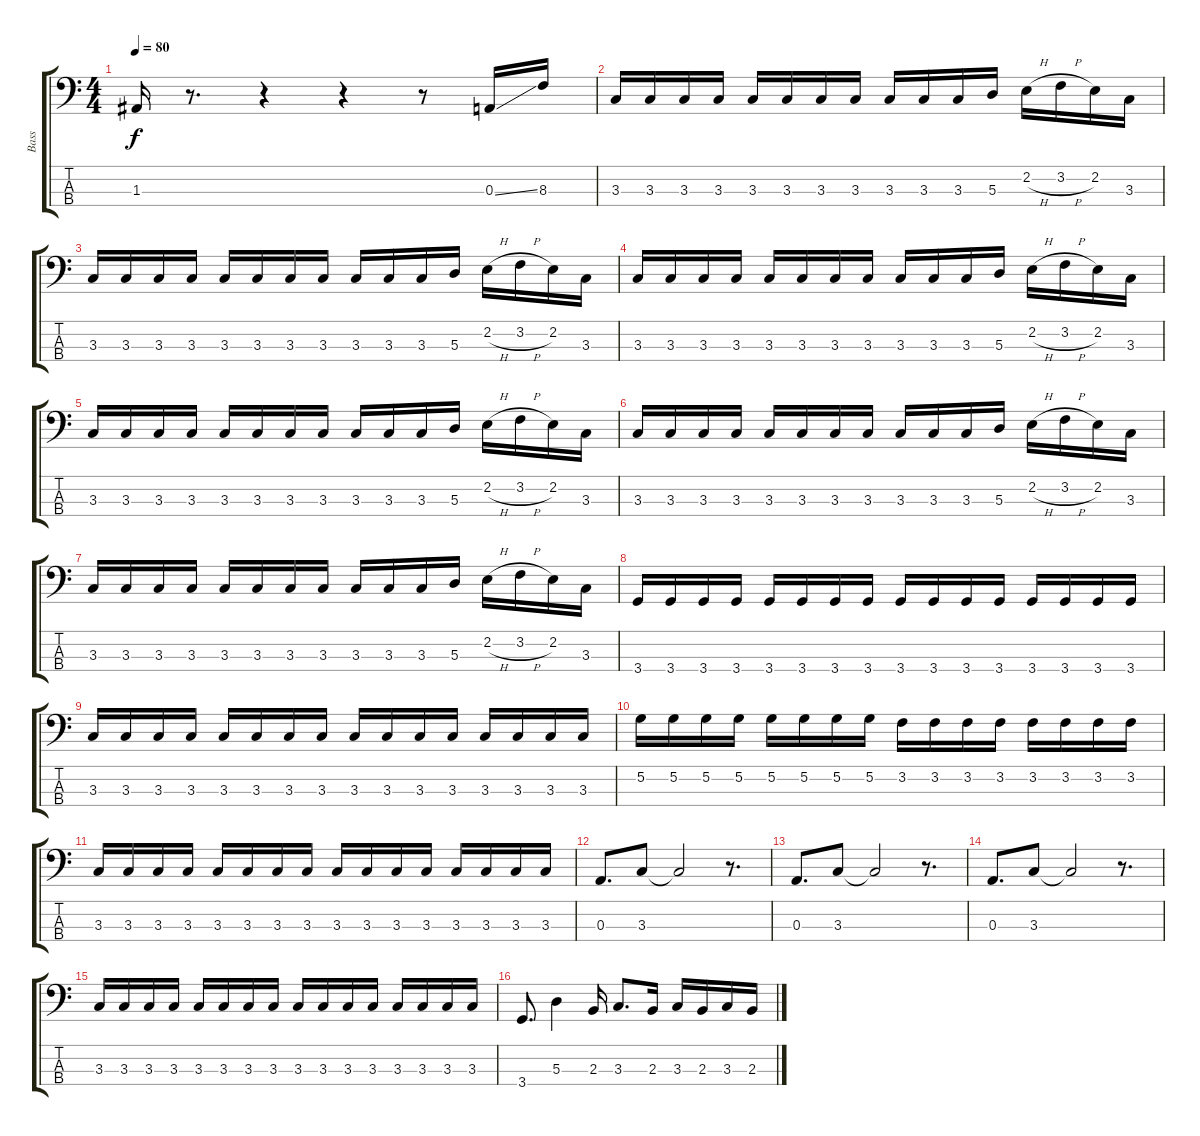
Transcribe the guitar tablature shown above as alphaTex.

\track ("Bass" "Bass") {instrument electricbassfinger}
\staff {score tabs}
\tuning (G2 D2 A1 E1) {hide}
\ts (4 4)
\tempo 80
\clef f4
\ks c
1.3.16{dy f} r.8{d} r.4 r.4 r.8 0.3{ss}.16 8.3.16 |
3.3.16 3.3.16 3.3.16 3.3.16 3.3.16 3.3.16 3.3.16 3.3.16 3.3.16 3.3.16 3.3.16 5.3.16 2.2{h}.16 3.2{h}.16 2.2.16 3.3.16 |
3.3.16 3.3.16 3.3.16 3.3.16 3.3.16 3.3.16 3.3.16 3.3.16 3.3.16 3.3.16 3.3.16 5.3.16 2.2{h}.16 3.2{h}.16 2.2.16 3.3.16 |
3.3.16 3.3.16 3.3.16 3.3.16 3.3.16 3.3.16 3.3.16 3.3.16 3.3.16 3.3.16 3.3.16 5.3.16 2.2{h}.16 3.2{h}.16 2.2.16 3.3.16 |
3.3.16 3.3.16 3.3.16 3.3.16 3.3.16 3.3.16 3.3.16 3.3.16 3.3.16 3.3.16 3.3.16 5.3.16 2.2{h}.16 3.2{h}.16 2.2.16 3.3.16 |
3.3.16 3.3.16 3.3.16 3.3.16 3.3.16 3.3.16 3.3.16 3.3.16 3.3.16 3.3.16 3.3.16 5.3.16 2.2{h}.16 3.2{h}.16 2.2.16 3.3.16 |
3.3.16 3.3.16 3.3.16 3.3.16 3.3.16 3.3.16 3.3.16 3.3.16 3.3.16 3.3.16 3.3.16 5.3.16 2.2{h}.16 3.2{h}.16 2.2.16 3.3.16 |
3.4.16 3.4.16 3.4.16 3.4.16 3.4.16 3.4.16 3.4.16 3.4.16 3.4.16 3.4.16 3.4.16 3.4.16 3.4.16 3.4.16 3.4.16 3.4.16 |
3.3.16 3.3.16 3.3.16 3.3.16 3.3.16 3.3.16 3.3.16 3.3.16 3.3.16 3.3.16 3.3.16 3.3.16 3.3.16 3.3.16 3.3.16 3.3.16 |
5.2.16 5.2.16 5.2.16 5.2.16 5.2.16 5.2.16 5.2.16 5.2.16 3.2.16 3.2.16 3.2.16 3.2.16 3.2.16 3.2.16 3.2.16 3.2.16 |
3.3.16 3.3.16 3.3.16 3.3.16 3.3.16 3.3.16 3.3.16 3.3.16 3.3.16 3.3.16 3.3.16 3.3.16 3.3.16 3.3.16 3.3.16 3.3.16 |
0.3.8{d} 3.3.8 3.3{t}.2 r.8{d} |
0.3.8{d} 3.3.8 3.3{t}.2 r.8{d} |
0.3.8{d} 3.3.8 3.3{t}.2 r.8{d} |
3.3.16 3.3.16 3.3.16 3.3.16 3.3.16 3.3.16 3.3.16 3.3.16 3.3.16 3.3.16 3.3.16 3.3.16 3.3.16 3.3.16 3.3.16 3.3.16 |
3.4.8{d} 5.3.4 2.3.16 3.3.8{d} 2.3.16 3.3.16 2.3.16 3.3.16 2.3.16
